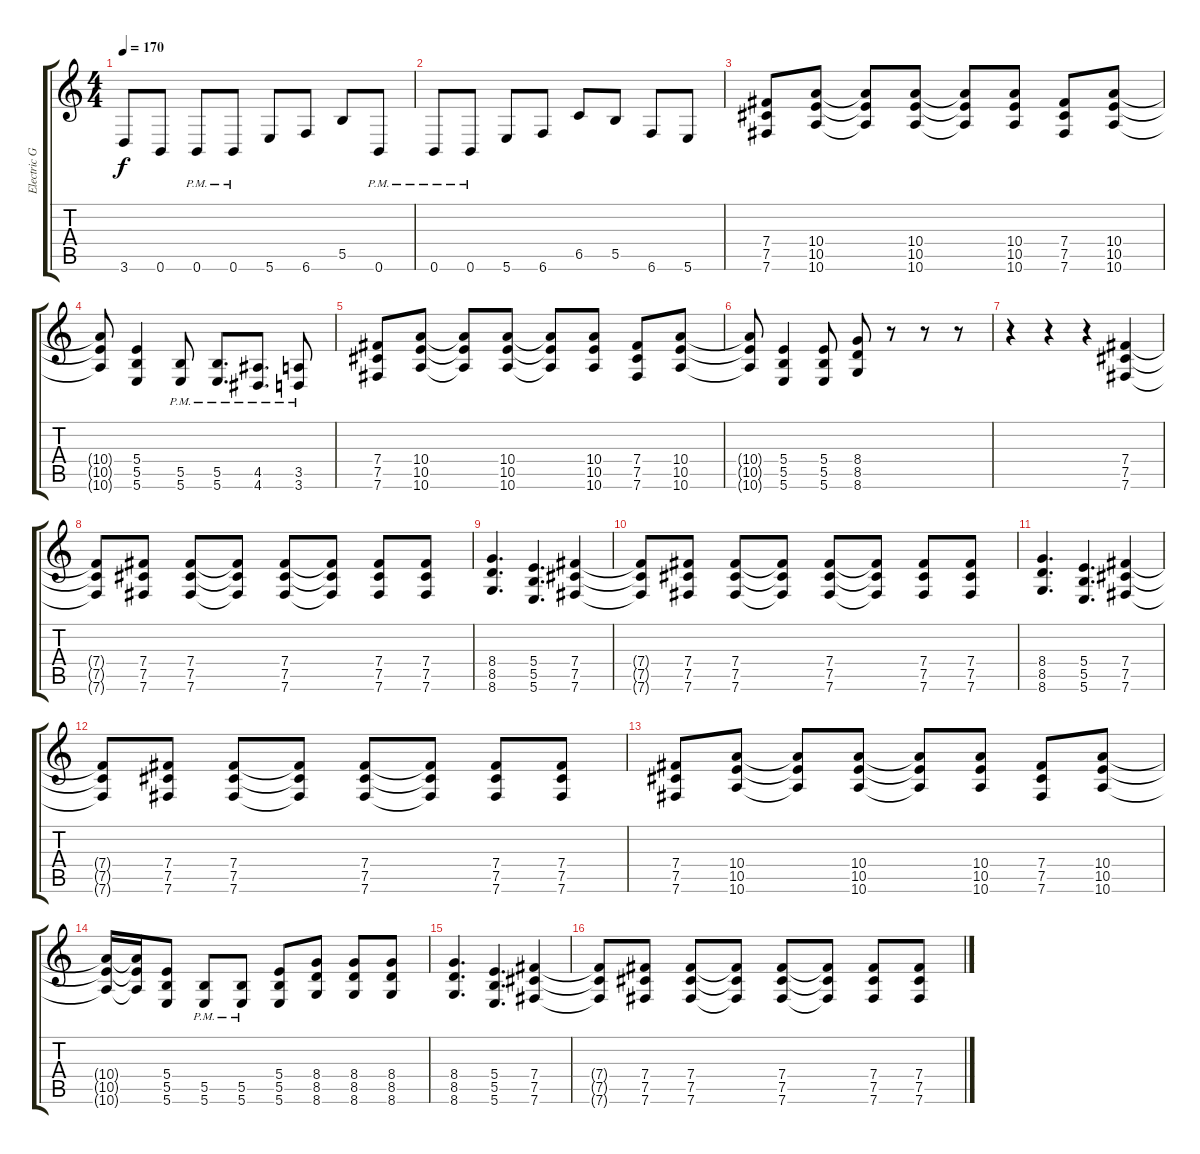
\track ("Electric Guitar 2" "Electric G") {instrument distortionguitar}
\staff {score tabs}
\tuning (Db4 Ab3 E3 B2 Gb2 B1) {hide}
\ts (4 4)
\tempo 170
\clef g2
\ks c
3.6.8{dy f} 0.6.8 0.6{pm}.8 0.6{pm}.8 5.6.8 6.6.8 5.5.8 0.6{pm}.8 |
0.6{pm}.8 0.6{pm}.8 5.6.8 6.6.8 6.5.8 5.5.8 6.6.8 5.6.8 |
(7.4 7.5 7.6).8 (10.4 10.5 10.6).8 (10.4{t} 10.5{t} 10.6{t}).8 (10.4 10.5 10.6).8 (10.4{t} 10.5{t} 10.6{t}).8 (10.4 10.5 10.6).8 (7.4 7.5 7.6).8 (10.4 10.5 10.6).8 |
(10.4{t} 10.5{t} 10.6{t}).8 (5.4 5.5 5.6).4 (5.5{pm} 5.6{pm}).8 (5.5{pm} 5.6{pm}).8{d} (4.5{pm} 4.6{pm}).8{d} (3.5{pm} 3.6{pm}).8 |
(7.4 7.5 7.6).8 (10.4 10.5 10.6).8 (10.4{t} 10.5{t} 10.6{t}).8 (10.4 10.5 10.6).8 (10.4{t} 10.5{t} 10.6{t}).8 (10.4 10.5 10.6).8 (7.4 7.5 7.6).8 (10.4 10.5 10.6).8 |
(10.4{t} 10.5{t} 10.6{t}).8 (5.4 5.5 5.6).4 (5.4 5.5 5.6).8 (8.4 8.5 8.6).8 r.8 r.8 r.8 |
r.4 r.4 r.4 (7.4 7.5 7.6).4 |
(7.4{t} 7.5{t} 7.6{t}).8 (7.4 7.5 7.6).8 (7.4 7.5 7.6).8 (7.4{t} 7.5{t} 7.6{t}).8 (7.4 7.5 7.6).8 (7.4{t} 7.5{t} 7.6{t}).8 (7.4 7.5 7.6).8 (7.4 7.5 7.6).8 |
(8.4 8.5 8.6).4{d} (5.4 5.5 5.6).4{d} (7.4 7.5 7.6).4 |
(7.4{t} 7.5{t} 7.6{t}).8 (7.4 7.5 7.6).8 (7.4 7.5 7.6).8 (7.4{t} 7.5{t} 7.6{t}).8 (7.4 7.5 7.6).8 (7.4{t} 7.5{t} 7.6{t}).8 (7.4 7.5 7.6).8 (7.4 7.5 7.6).8 |
(8.4 8.5 8.6).4{d} (5.4 5.5 5.6).4{d} (7.4 7.5 7.6).4 |
(7.4{t} 7.5{t} 7.6{t}).8 (7.4 7.5 7.6).8 (7.4 7.5 7.6).8 (7.4{t} 7.5{t} 7.6{t}).8 (7.4 7.5 7.6).8 (7.4{t} 7.5{t} 7.6{t}).8 (7.4 7.5 7.6).8 (7.4 7.5 7.6).8 |
(7.4 7.5 7.6).8 (10.4 10.5 10.6).8 (10.4{t} 10.5{t} 10.6{t}).8 (10.4 10.5 10.6).8 (10.4{t} 10.5{t} 10.6{t}).8 (10.4 10.5 10.6).8 (7.4 7.5 7.6).8 (10.4 10.5 10.6).8 |
(10.4{t} 10.5{t} 10.6{t}).16 (10.4{t} 10.5{t} 10.6{t}).16 (5.4 5.5 5.6).8 (5.5{pm} 5.6{pm}).8 (5.5{pm} 5.6{pm}).8 (5.4 5.5 5.6).8 (8.4 8.5 8.6).8 (8.4 8.5 8.6).8 (8.4 8.5 8.6).8 |
(8.4 8.5 8.6).4{d} (5.4 5.5 5.6).4{d} (7.4 7.5 7.6).4 |
(7.4{t} 7.5{t} 7.6{t}).8 (7.4 7.5 7.6).8 (7.4 7.5 7.6).8 (7.4{t} 7.5{t} 7.6{t}).8 (7.4 7.5 7.6).8 (7.4{t} 7.5{t} 7.6{t}).8 (7.4 7.5 7.6).8 (7.4 7.5 7.6).8
